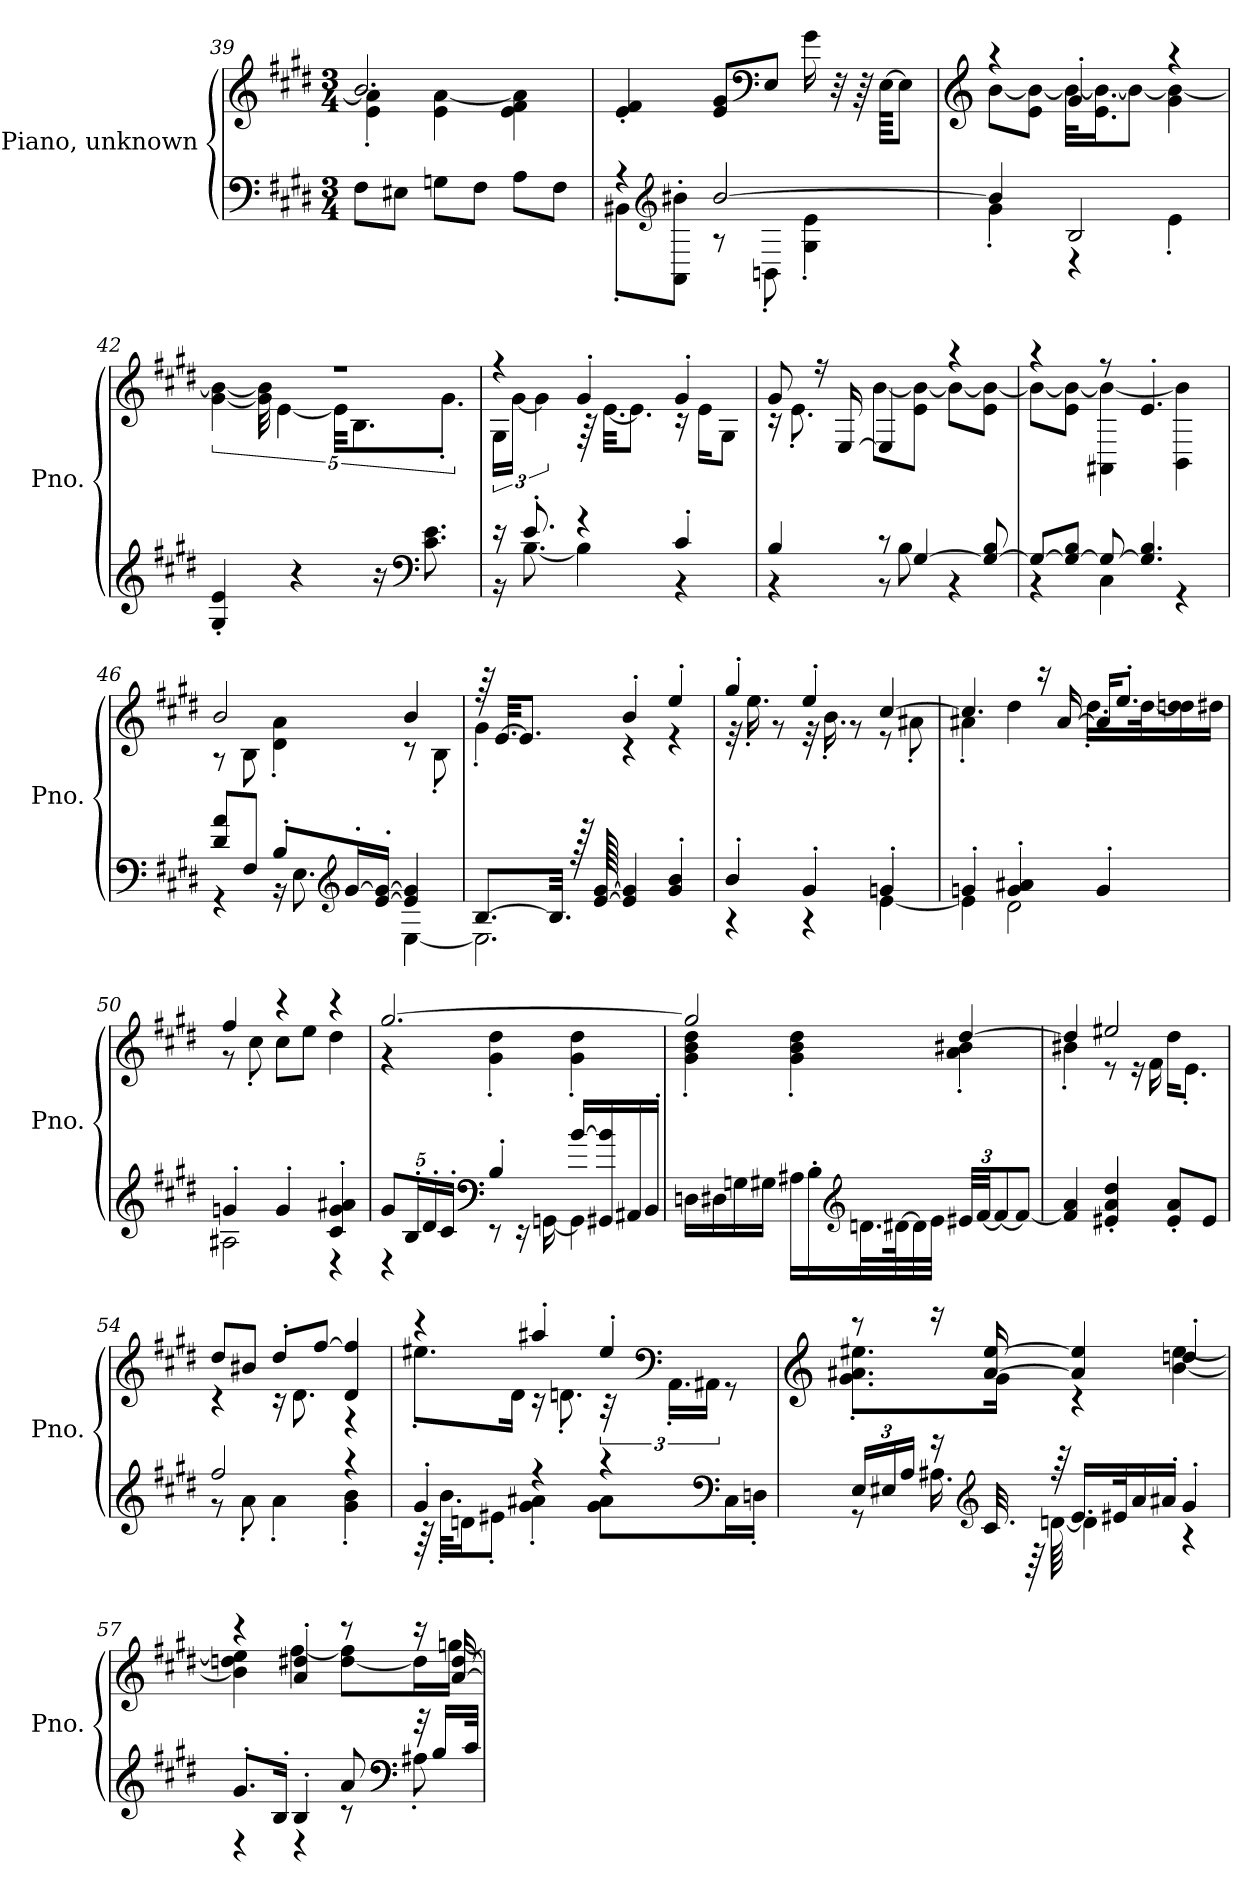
**kern	**kern
*part1	*part1
*staff2	*staff1
*I"Piano, unknown	*
*I'Pno.	*
*clefF4	*clefG2
*k[f#c#g#d#]	*k[f#c#g#d#]
*M3/4	*M3/4
=39	=39
*	*^
8F#\L	2.b#/]	4e\' 4a\'
8E#X\J	.	.
8Gn\L	.	4e\ [4a\
8F#\J	.	.
8A\L	.	4e\ 4f#\ 4a\]
8F#\J	.	.
*	*v	*v
=40	=40
*^	*
4r	8BB#X'\L	4e/' 4f#/'
*clefG2	*	*
.	8AA\' 8b#X\'J	.
[2b#/	8r	8e/ 8g#/L
*	*	*clefF4
.	8BBn'\	8E/J
.	4G#\' 4e\'	16g#\
.	.	32r
.	.	64r
.	.	[64E\KKKL
.	.	8E\J]
!!LO:LB:g=z
=41	=41	=41
*	*	*clefG2
*	*	*^
4b#/]	4g#'\	4r	[8b\L
.	.	.	8e\ 8b\_J
2B/	4r	4g#'/	32b\KLL_
.	.	.	16.e\ 16.b\_J
.	.	.	8b\J_
.	4e'\	4r	4g#\ 4b\_
*v	*v	*	*
=42	=42	=42
4G#/' 4e/'	2.r	[5g#\ 5b\_
.	.	40g#\] 40b\]
.	.	[5e\
4r	.	.
.	.	40e\KKL]
.	.	10.B\
16r	.	.
*clefF4	*	*
8.c#\ 8.e\	.	.
.	.	10.g#'\J
=43	=43	=43
*^	*	*
16r	16r	4r	24G#\LL
.	.	.	[24g#\JJ
8.e'/	[8.B\	.	.
.	.	.	6g#\]
4r	4B\]	4g#'/	64r
.	.	.	[32.e\KKL
.	.	.	8.e\J]
4c#'/	4r	4g#'/	16r
.	.	.	16e\KL
.	.	.	8G#\J
!!LO:LB:g=z	!!
=44	=44	=44	=44
4B/	4r	8g#/	16r
.	.	.	8.e'\
.	.	16r	.
.	.	[16E/	.
8r	8r	4E/]	[8b\L
[4G#/	8B\	.	8e\ 8b\_J
.	4r	4r	8b\L_
8G#/_ 8B/	.	.	8e\ 8b\_J
=45	=45	=45	=45
8G#/L_	4r	4r	8b\L_
8G#/_ 8B/J	.	.	8e\ 8b\_J
8G#/_	4C#\	8r	4AA#X\ 4b\_
4.G#/] 4.B/	.	4.e'/	.
.	4r	.	4BB\ 4b\]
=46	=46	=46	=46
8d#/ 8a/L	4r	2b/	8r
8F#/J	.	.	8B\
8B'/L	16r	.	4d#\' 4a\'
.	8.E\	.	.
*clefG2	*	*	*
[16g#'/L	.	.	.
[16e/' 16g#/_'JJ	.	.	.
4e/] 4g#/]	[4E\	4b/	8r
.	.	.	8B'\
!!LO:PB:g=z	!!
=47	=47	=47	=47
[8.B/L	2.E\]	64r	4g#'\
.	.	[32.e/KKL	.
.	.	8.e/J]	.
32.B/Jkk]	.	.	.
128r	.	.	.
[128e/ [128g#/	.	.	.
4e/] 4g#/]	.	4b'/	4r
4g#/' 4b/'	.	4ee'/	4r
=48	=48	=48	=48
4b'/	4r	4gg#'/	32r
.	.	.	16.ee'\
.	.	.	8r
4g#'/	4r	4ee'/	32r
.	.	.	16.b'\
.	.	.	8r
4gn'/	[4e\	[4cc#/	8r
.	.	.	8a#X'\
=49	=49	=49	=49
4gn'/	4e\]	4.cc#/]	4a#X'\
4g/' 4a#X/'	2d#\	.	4dd#\
.	.	16r	.
.	.	[16a#/	.
4g'/	.	16a#/KL]	16.dd#'\LL
.	.	8.ee'/J	.
.	.	.	[32dd#\K
.	.	.	16ddn\ 16dd#\]
.	.	.	16dd#X\JJ
=50	=50	=50	=50
4gn'/	2A#X\	4ff#/	8r
.	.	.	8cc#'\
4g'/	.	4r	8cc#\L
.	.	.	8ee\J
4c#/' 4g/' 4a#X/'	4r	4r	4dd#\
!!LO:LB:g=z	!!
=51	=51	=51	=51
*Xbrackettup	*	*	*
10g#/L	4r	[2.gg#/	4r
20B'/L	.	.	.
20d#'/	.	.	.
20c#'/JJ	.	.	.
*clefF4	*	*	*
4B'/	8r	.	4g#\' 4dd#\'
.	16r	.	.
.	[16GGn\	.	.
[16b/LL	4GG\]	.	4g#\' 4dd#\'
16GG#X/ 16b/]	.	.	.
16AA#X/	.	.	.
16BB'/JJ	.	.	.
*v	*v	*	*
=52	=52	=52
16Dn\LL	2gg#/]	4g#\' 4b\' 4dd#\'
16D#X\	.	.
16Gn\	.	.
16G#X\JJ	.	.
16A#X\LL	.	4g#\' 4b\' 4dd#\'
16B'\	.	.
*clefG2	*	*
32.dn\L	.	.
[64d#X\K	.	.
32d#\]	.	.
32e\JJJ	.	.
48e#X/LLL	[4dd#/	4a\' 4b#X\'
[48f#/JJ	.	.
12f#/_	.	.
8f#/J_	.	.
!!LO:LB:g=z	!!
=53	=53	=53
4f#/] 4a/	4dd#/]	4b#X'\
4e#X/' 4a/' 4dd#/'	2ee#X/	8r
.	.	16r
.	.	16f#\
8e#/' 8a/'L	.	16dd#\KL
.	.	8.e'\J
8e#/J	.	.
=54	=54	=54
*^	*	*
2ff#/	8r	8dd#/L	4r
.	8a'\	8b#X/J	.
.	4a'\	8dd#'/L	16r
.	.	.	8.d#\
.	.	[8ff#/J	.
4r	4g#\' 4b\'	4d#/ 4ff#/]	4r
=55	=55	=55	=55
4g#'/	64r	4r	8.ee#X'\L
.	32.b'\KLL	.	.
.	16dn\J	.	.
.	8e#X'\J	.	.
.	.	.	16d#\Jk
4r	4g#\' 4a#X\'	4aa#X'/	16r
.	.	.	8.dn'\
4r	8g#\ 8a#\L	4ee#'/	48r
*	*	*clefF4	*
.	.	.	24.AA'\LL
.	.	.	24AA#X\JJ
*clefF4	*	*	*
.	16C#\L	.	8r
.	16Dn'\JJ	.	.
!!LO:LB:g=z	!!
=56	=56	=56	=56
*	*	*clefG2	*
24E/LL	8r	8r	8.g#\' 8.a#X\' 8.ee#X\'L
24E#X/	.	.	.
24A/JJ	.	.	.
16r	16.A#X\	16r	.
*clefG2	*	*	*
32.c#/	.	[16a#/ [16ee#/	16g#\Jk
.	64r	.	.
64r	[64dn\	.	.
16.e/LL	4d\]	4a#/] 4ee#/]	4r
32e#X/K	.	.	.
16a/	.	.	.
16a#X'/JJ	.	.	.
4g#'/	4r	4ddn'/	[4b\ [4ee#\
=57	=57	=57	=57
8.g#'/L	4r	4r	4b\] 4ddn\ 4ee#\]
16B'/Jk	.	.	.
4B'/	4r	4a/' 4dd#X/'	[4ff#\
8a/	8r	8r	[8dd#\ 8ff#\]L
*clefF4	*	*	*
32r	8A#X'\	16r	16dd#\L]
16B/LL	.	.	.
.	.	[16a/ [16dd#/	[16ggn\JJ
32c#/JJk	.	.	.
*v	*v	*	*
*	*v	*v
=	=
*-	*-
